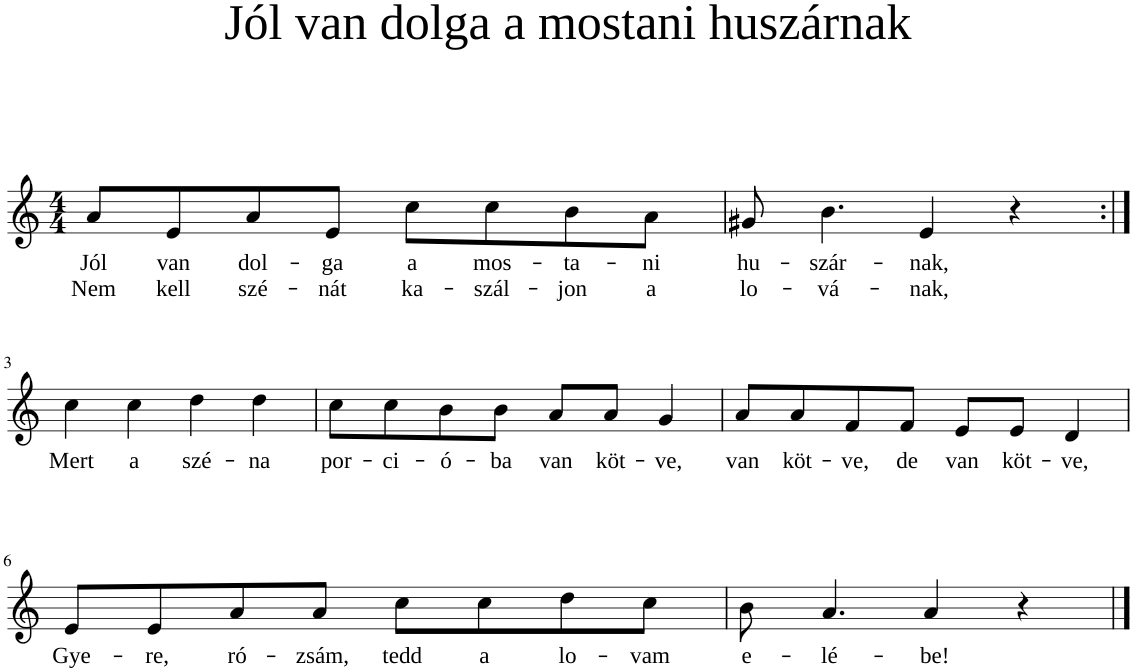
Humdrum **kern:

**kern	**text	**text
*part1	*part1	*part1
*staff1	*staff1	*staff1
*I"Piano	*	*
*I'Pno	*	*
*clefG2	*	*
*k[]	*	*
*M4/4	*	*
=1	=1	=1
!	!LO:LY:b	!LO:LY:b
8a/L	Jól	Nem
!	!LO:LY:b	!LO:LY:b
8e/	van	kell
!	!LO:LY:b	!LO:LY:b
8a/	dol-	szé-
!	!LO:LY:b	!LO:LY:b
8e/J	-ga	-nát
!	!LO:LY:b	!LO:LY:b
8cc\L	a	ka-
!	!LO:LY:b	!LO:LY:b
8cc\	mos-	-szál-
!	!LO:LY:b	!LO:LY:b
8b\	-ta-	-jon
!	!LO:LY:b	!LO:LY:b
8a\J	-ni	a
=2	=2	=2
!	!LO:LY:b	!LO:LY:b
8g#X/	hu-	lo-
!	!LO:LY:b	!LO:LY:b
4.b\	-szár-	-vá-
!	!LO:LY:b	!LO:LY:b
4e/	-nak,	-nak,
4r	.	.
!!LO:LB:g=z
=3:|!	=3:|!	=3:|!
!	!LO:LY:b	!
4cc\	Mert	.
!	!LO:LY:b	!
4cc\	a	.
!	!LO:LY:b	!
4dd\	szé-	.
!	!LO:LY:b	!
4dd\	-na	.
=4	=4	=4
!	!LO:LY:b	!
8cc\L	por-	.
!	!LO:LY:b	!
8cc\	-ci-	.
!	!LO:LY:b	!
8b\	-ó-	.
!	!LO:LY:b	!
8b\J	-ba	.
!	!LO:LY:b	!
8a/L	van	.
!	!LO:LY:b	!
8a/J	köt-	.
!	!LO:LY:b	!
4g/	-ve,	.
=5	=5	=5
!	!LO:LY:b	!
8a/L	van	.
!	!LO:LY:b	!
8a/	köt-	.
!	!LO:LY:b	!
8f/	-ve,	.
!	!LO:LY:b	!
8f/J	de	.
!	!LO:LY:b	!
8e/L	van	.
!	!LO:LY:b	!
8e/J	köt-	.
!	!LO:LY:b	!
4d/	-ve,	.
!!LO:LB:g=z
=6	=6	=6
!	!LO:LY:b	!
8e/L	Gye-	.
!	!LO:LY:b	!
8e/	-re,	.
!	!LO:LY:b	!
8a/	ró-	.
!	!LO:LY:b	!
8a/J	-zsám,	.
!	!LO:LY:b	!
8cc\L	tedd	.
!	!LO:LY:b	!
8cc\	a	.
!	!LO:LY:b	!
8dd\	lo-	.
!	!LO:LY:b	!
8cc\J	-vam	.
=7	=7	=7
!	!LO:LY:b	!
8b\	e-	.
!	!LO:LY:b	!
4.a/	-lé-	.
!	!LO:LY:b	!
4a/	-be!	.
4r	.	.
==	==	==
*-	*-	*-
